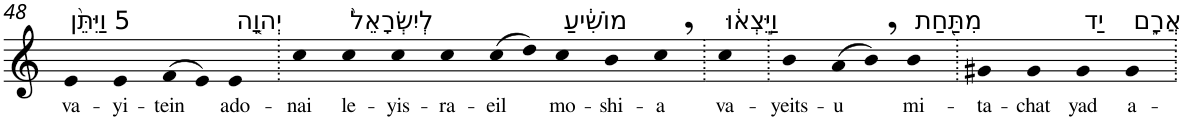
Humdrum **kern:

**kern	**text
*part1	*part1
*staff1	*staff1
*I"Piano	*
*I'Pno	*
!!LO:PB:g=z
*clefG2	*
*k[]	*
=48	=48
!LO:TX:a:t=5 וַיִּתֵּ֨ן	!
!	!LO:LY:b
4e	va-
!	!LO:LY:b
4e	-yi-
!	!LO:LY:b
(>8f	-tein
8e)	.
!LO:TX:a:t=יְהוָ֤ה	!
!	!LO:LY:b
4e	ado-
=49.	=49.
!	!LO:LY:b
4cc	-nai
!LO:TX:a:t=לְיִשְׂרָאֵל֙	!
!	!LO:LY:b
4cc	le-
!	!LO:LY:b
4cc	-yis-
!	!LO:LY:b
4cc	-ra-
!	!LO:LY:b
(>8cc	-eil
8dd)	.
!LO:TX:a:t=מוֹשִׁ֔יעַ	!
!	!LO:LY:b
4cc	mo-
!	!LO:LY:b
4b	-shi-
!	!LO:LY:b
4cc,	-a
=50.	=50.
!LO:TX:a:t=וַיֵּ֣צְא֔וּ	!
!	!LO:LY:b
4cc	va-
=51.	=51.
!	!LO:LY:b
4b	-yeits-
!	!LO:LY:b
(>8a	-u
8b,)	.
!LO:TX:a:t=מִתַּ֖חַת	!
!	!LO:LY:b
4b	mi-
=52.	=52.
!	!LO:LY:b
4g#X	-ta-
!	!LO:LY:b
4g#	-chat
!LO:TX:a:t=יַד	!
!	!LO:LY:b
4g#	yad
!LO:TX:a:t=אֲרָ֑ם	!
!	!LO:LY:b
4g#	a-
=.	=.
*-	*-
